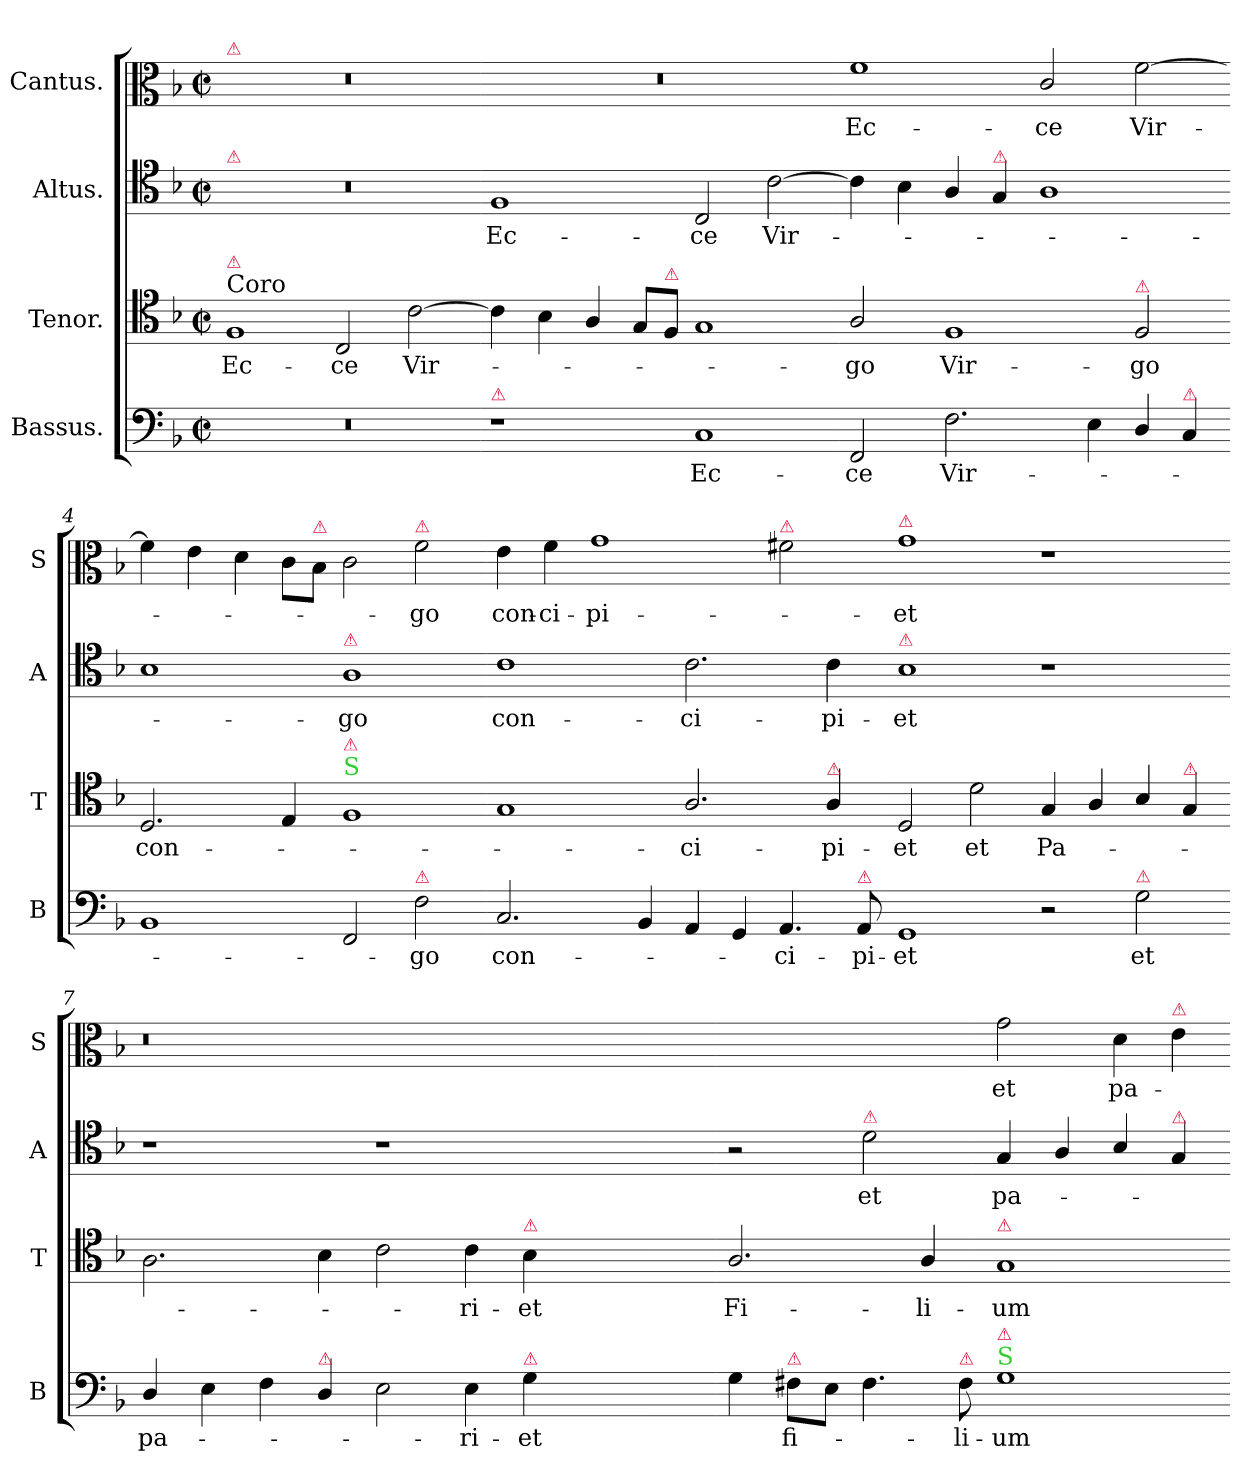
**kern	**text	**kern	**text	**kern	**text	**kern	**text
*part4	*part4	*part3	*part3	*part2	*part2	*part1	*part1
*staff4	*staff4	*staff3	*staff3	*staff2	*staff2	*staff1	*staff1
*I"Bassus.	*	*I"Tenor.	*	*I"Altus.	*	*I"Cantus.	*
*I'B	*	*I'T	*	*I'A	*	*I'S	*
*clefF4	*	*clefC4	*	*clefC4	*	*clefC3	*
*k[b-]	*	*k[b-]	*	*k[b-]	*	*k[b-]	*
*M2/1	*	*M2/1	*	*M2/1	*	*M2/1	*
*met(c|)	*	*met(c|)	*	*met(c|)	*	*met(c|)	*
=1	=1	=1	=1	=1	=1	=1	=1
!	!	!	!	!	!	!LO:TX:a:color=crimson:t=⚠	!
!	!	!	!	!LO:TX:a:color=crimson:t=⚠	!	!	!
!	!	!LO:TX:a:t=Coro	!	!	!	!	!
!	!	!LO:TX:a:color=crimson:t=⚠	!	!	!	!	!
0r	.	1F	Ec-	0r	.	0r	.
.	.	2C/	-ce	.	.	.	.
.	.	[2c\	Vir-	.	.	.	.
=2-	=2-	=2-	=2-	=2-	=2-	=2-	=2-
!LO:TX:a:color=crimson:t=⚠	!	!	!	!	!	!	!
1r	.	4c\]	.	1F	Ec-	0r	.
.	.	4B-\	.	.	.	.	.
.	.	4A/	.	.	.	.	.
.	.	8G/L	.	.	.	.	.
!	!	!LO:TX:a:color=crimson:t=⚠	!	!	!	!	!
.	.	8F/J	.	.	.	.	.
1C	Ec-	1G	.	2C/	-ce	.	.
.	.	.	.	[2c\	Vir-	.	.
=3-	=3-	=3-	=3-	=3-	=3-	=3-	=3-
2FF/	-ce	2A/	-go	4c\]	.	1f	Ec-
.	.	.	.	4B-\	.	.	.
2.F\	Vir-	1F	Vir-	4A/	.	.	.
!	!	!	!	!LO:TX:a:color=crimson:t=⚠	!	!	!
.	.	.	.	4G/	.	.	.
.	.	.	.	1A	.	2c/	-ce
4E\	.	.	.	.	.	.	.
!	!	!LO:TX:a:color=crimson:t=⚠	!	!	!	!	!
4D/	.	2F/	-go	.	.	[2f\	Vir-
!LO:TX:a:color=crimson:t=⚠	!	!	!	!	!	!	!
4C/	.	.	.	.	.	.	.
=4-	=4-	=4-	=4-	=4-	=4-	=4-	=4-
1BB-	.	2.D/	con-	1B-	.	4f\]	.
.	.	.	.	.	.	4e\	.
.	.	.	.	.	.	4d\	.
.	.	4E/	.	.	.	8c\L	.
!	!	!	!	!	!	!LO:TX:a:color=crimson:t=⚠	!
.	.	.	.	.	.	8B-\J	.
!	!	!	!	!LO:TX:a:color=crimson:t=⚠	!	!	!
!	!	!LO:TX:a:color=limegreen:t=S	!	!	!	!	!
!	!	!LO:TX:a:color=crimson:t=⚠	!	!	!	!	!
2FF/	.	1F	.	1A	-go	2c\	.
!	!	!	!	!	!	!LO:TX:a:color=crimson:t=⚠	!
!LO:TX:a:color=crimson:t=⚠	!	!	!	!	!	!	!
2F\	-go	.	.	.	.	2f\	-go
=5-	=5-	=5-	=5-	=5-	=5-	=5-	=5-
2.C/	con-	1G	.	1c	con-	4e\	con-
.	.	.	.	.	.	4f\	-ci-
.	.	.	.	.	.	1g	-pi-
4BB-/	.	.	.	.	.	.	.
4AA/	.	2.A/	-ci-	2.c\	-ci-	.	.
4GG/	.	.	.	.	.	.	.
!	!	!	!	!	!	!LO:TX:a:color=crimson:t=⚠	!
4.AA/	-ci-	.	.	.	.	2f#X\	.
!	!	!LO:TX:a:color=crimson:t=⚠	!	!	!	!	!
.	.	4A/	-pi-	4c\	-pi-	.	.
!LO:TX:a:color=crimson:t=⚠	!	!	!	!	!	!	!
8AA/	-pi-	.	.	.	.	.	.
=6-	=6-	=6-	=6-	=6-	=6-	=6-	=6-
!	!	!	!	!	!	!LO:TX:a:color=crimson:t=⚠	!
!	!	!	!	!LO:TX:a:color=crimson:t=⚠	!	!	!
1GG	-et	2D/	-et	1B-	-et	1g	-et
.	.	2d\	et	.	.	.	.
2r	.	4G/	Pa-	1r	.	1r	.
.	.	4A/	.	.	.	.	.
!LO:TX:a:color=crimson:t=⚠	!	!	!	!	!	!	!
2G\	et	4B-/	.	.	.	.	.
!	!	!LO:TX:a:color=crimson:t=⚠	!	!	!	!	!
.	.	4G/	.	.	.	.	.
=7-	=7-	=7-	=7-	=7-	=7-	=7-	=7-
4D/	pa-	2.A\	.	1r	.	0.r	.
4E\	.	.	.	.	.	.	.
4F\	.	.	.	.	.	.	.
!LO:TX:a:color=crimson:t=⚠	!	!	!	!	!	!	!
4D/	.	4B-\	.	.	.	.	.
2E\	.	2c\	.	1r	.	.	.
4E\	-ri-	4c\	-ri-	.	.	.	.
!	!	!LO:TX:a:color=crimson:t=⚠	!	!	!	!	!
!LO:TX:a:color=crimson:t=⚠	!	!	!	!	!	!	!
4G\	-et	4B-\	-et	.	.	.	.
1ryy	.	1ryy	.	1ryy	.	.	.
=8-	=8-	=8-	=8-	=8-	=8-	=8-	=8-
4G\	.	2.A/	Fi-	2r	.	1ryy	.
!LO:TX:a:color=crimson:t=⚠	!	!	!	!	!	!	!
8F#X\L	fi-	.	.	.	.	.	.
8E\J	.	.	.	.	.	.	.
!	!	!	!	!LO:TX:a:color=crimson:t=⚠	!	!	!
4.F#\	.	.	.	2d\	et	.	.
.	.	4A/	-li-	.	.	.	.
!LO:TX:a:color=crimson:t=⚠	!	!	!	!	!	!	!
8F#\	-li-	.	.	.	.	.	.
!	!	!LO:TX:a:color=crimson:t=⚠	!	!	!	!	!
!LO:TX:a:color=limegreen:t=S	!	!	!	!	!	!	!
!LO:TX:a:color=crimson:t=⚠	!	!	!	!	!	!	!
1G	-um	1G	-um	4G/	pa-	2g\	et
.	.	.	.	4A/	.	.	.
.	.	.	.	4B-/	.	4d\	pa-
!	!	!	!	!	!	!LO:TX:a:color=crimson:t=⚠	!
!	!	!	!	!LO:TX:a:color=crimson:t=⚠	!	!	!
.	.	.	.	4G/	.	4e\	.
=-	=-	=-	=-	=-	=-	=-	=-
*-	*-	*-	*-	*-	*-	*-	*-
